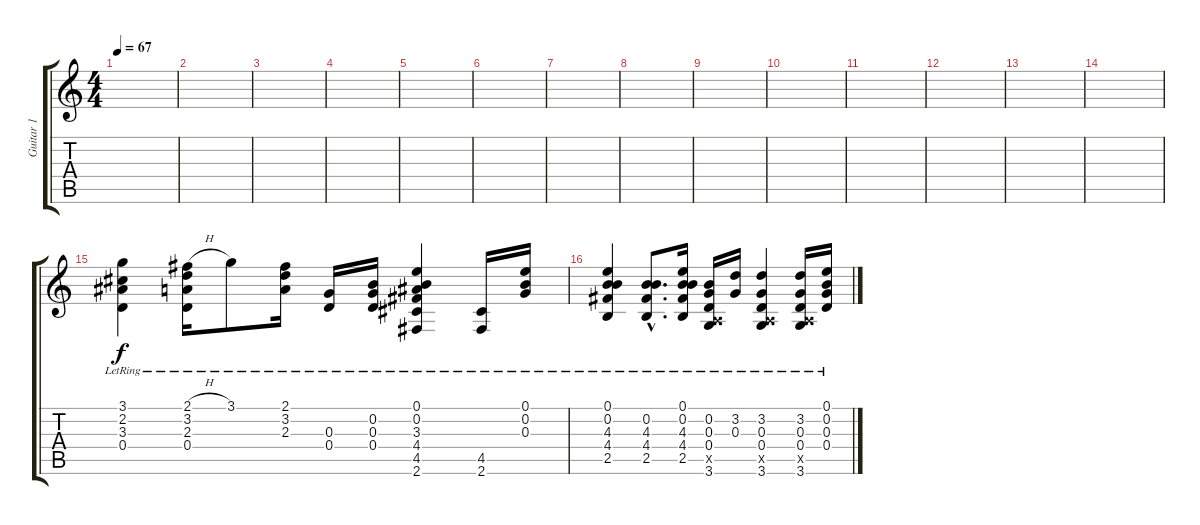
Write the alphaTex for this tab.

\track ("Guitar 1" "Guitar 1") {instrument electricguitarclean}
\staff {score tabs}
\tuning (E4 B3 G3 D3 A2 E2) {hide}
\ts (4 4)
\tempo 67
\clef g2
\ks c
|
|
|
|
|
|
|
|
|
|
|
|
|
|
(3.1{lr} 2.2{lr} 3.3{lr} 0.4{lr}).4 (2.1{h} 3.2{lr} 2.3{lr} 0.4{lr}).16 3.1{lr}.8 (2.1{lr} 3.2{lr} 2.3{lr}).16 (0.3{lr} 0.4{lr}).16 (0.2{lr} 0.3{lr} 0.4{lr}).16 (0.1{lr} 0.2{lr} 3.3{lr} 4.4{lr} 4.5{lr} 2.6{lr}).4 (4.5{lr} 2.6{lr}).16 (0.1{lr} 0.2{lr} 0.3{lr}).16 |
(0.1{lr} 0.2{lr} 4.3{lr} 4.4{lr} 2.5{lr}).4 (0.2{hac lr} 4.3{hac lr} 4.4{hac lr} 2.5{hac lr}).8{d} (0.1{lr} 0.2{lr} 4.3{lr} 4.4{lr} 2.5{lr}).16 (0.2{lr} 0.3{lr} 0.4{lr} 0.5{x} 3.6{lr}).16 (3.2{lr} 0.3{lr}).16 (3.2{lr} 0.3{lr} 0.4{lr} 0.5{x} 3.6{lr}).4 (3.2{lr} 0.3{lr} 0.4{lr} 0.5{x} 3.6{lr}).16 (0.1{lr} 0.2{lr} 0.3{lr} 0.4{lr}).16
